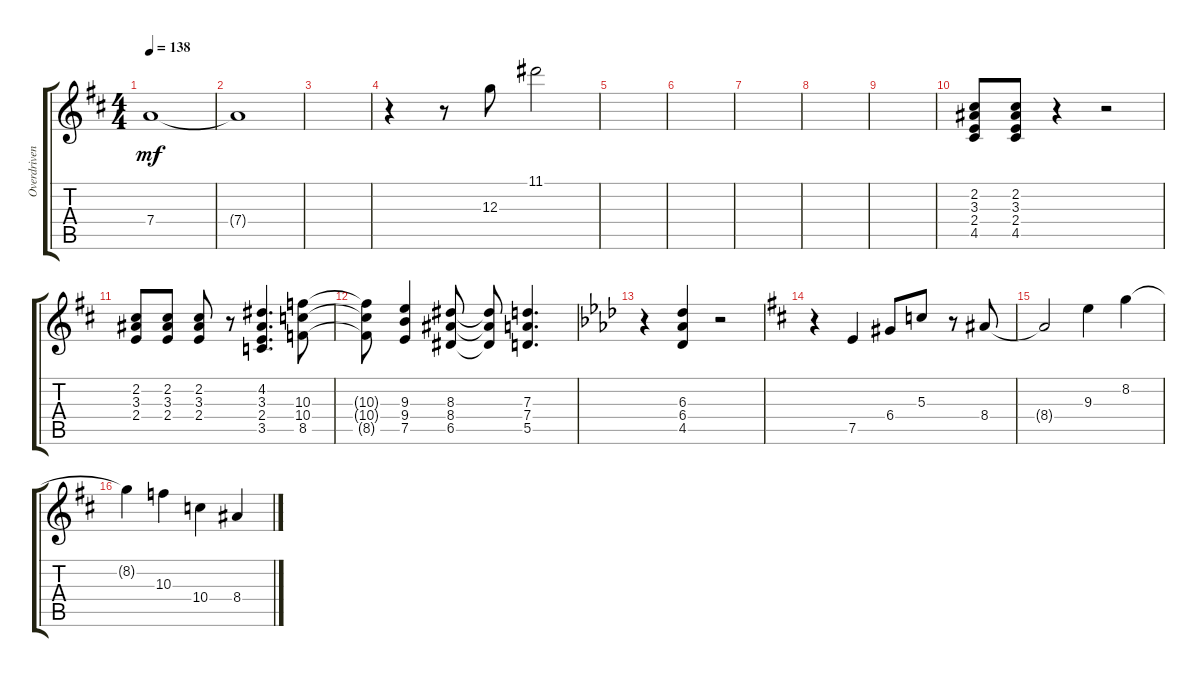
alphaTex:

\track ("Overdriven Guitar" "Overdriven") {instrument overdrivenguitar}
\staff {score tabs}
\tuning (E4 B3 G3 D3 A2 E2) {hide}
\ts (4 4)
\tempo 138
\clef g2
\ks d
7.4.1{dy mf} |
7.4{t}.1 |
|
r.4 r.8 12.3.8 11.1.2 |
|
|
|
|
|
(2.2 3.3 2.4 4.5).8 (2.2 3.3 2.4 4.5).8 r.4 r.2 |
(2.2 3.3 2.4).8 (2.2 3.3 2.4).8 (2.2 3.3 2.4).8 r.8 (4.2 3.3 2.4 3.5).4{d} (10.3 10.4 8.5).8 |
(10.3{t} 10.4{t} 8.5{t}).8 (9.3 9.4 7.5).4 (8.3 8.4 6.5).8 (8.3{t} 8.4{t} 6.5{t}).8 (7.3 7.4 5.5).4{d} |
\ks ab
r.4 (6.3 6.4 4.5).4 r.2 |
\ks d
r.4 7.5.4 6.4.8 5.3.8 r.8 8.4.8 |
8.4{t}.2 9.3.4 8.2.4 |
8.2{t}.4 10.3.4 10.4.4 8.4.4
